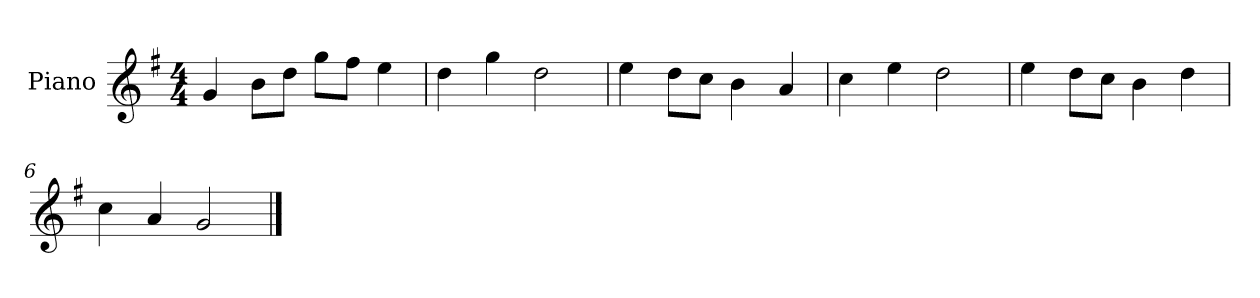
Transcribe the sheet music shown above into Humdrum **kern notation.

**kern
*part1
*staff1
*I"Piano
*I'P-no
*clefG2
*k[f#]
*M4/4
*MM90
=1
4g/
8b\L
8dd\J
8gg\L
8ff#\J
4ee\
=2
4dd\
4gg\
2dd\
=3
4ee\
8dd\L
8cc\J
4b\
4a/
=4
4cc\
4ee\
2dd\
=5
4ee\
8dd\L
8cc\J
4b\
4dd\
=6
4cc\
4a/
2g/
==
*-
